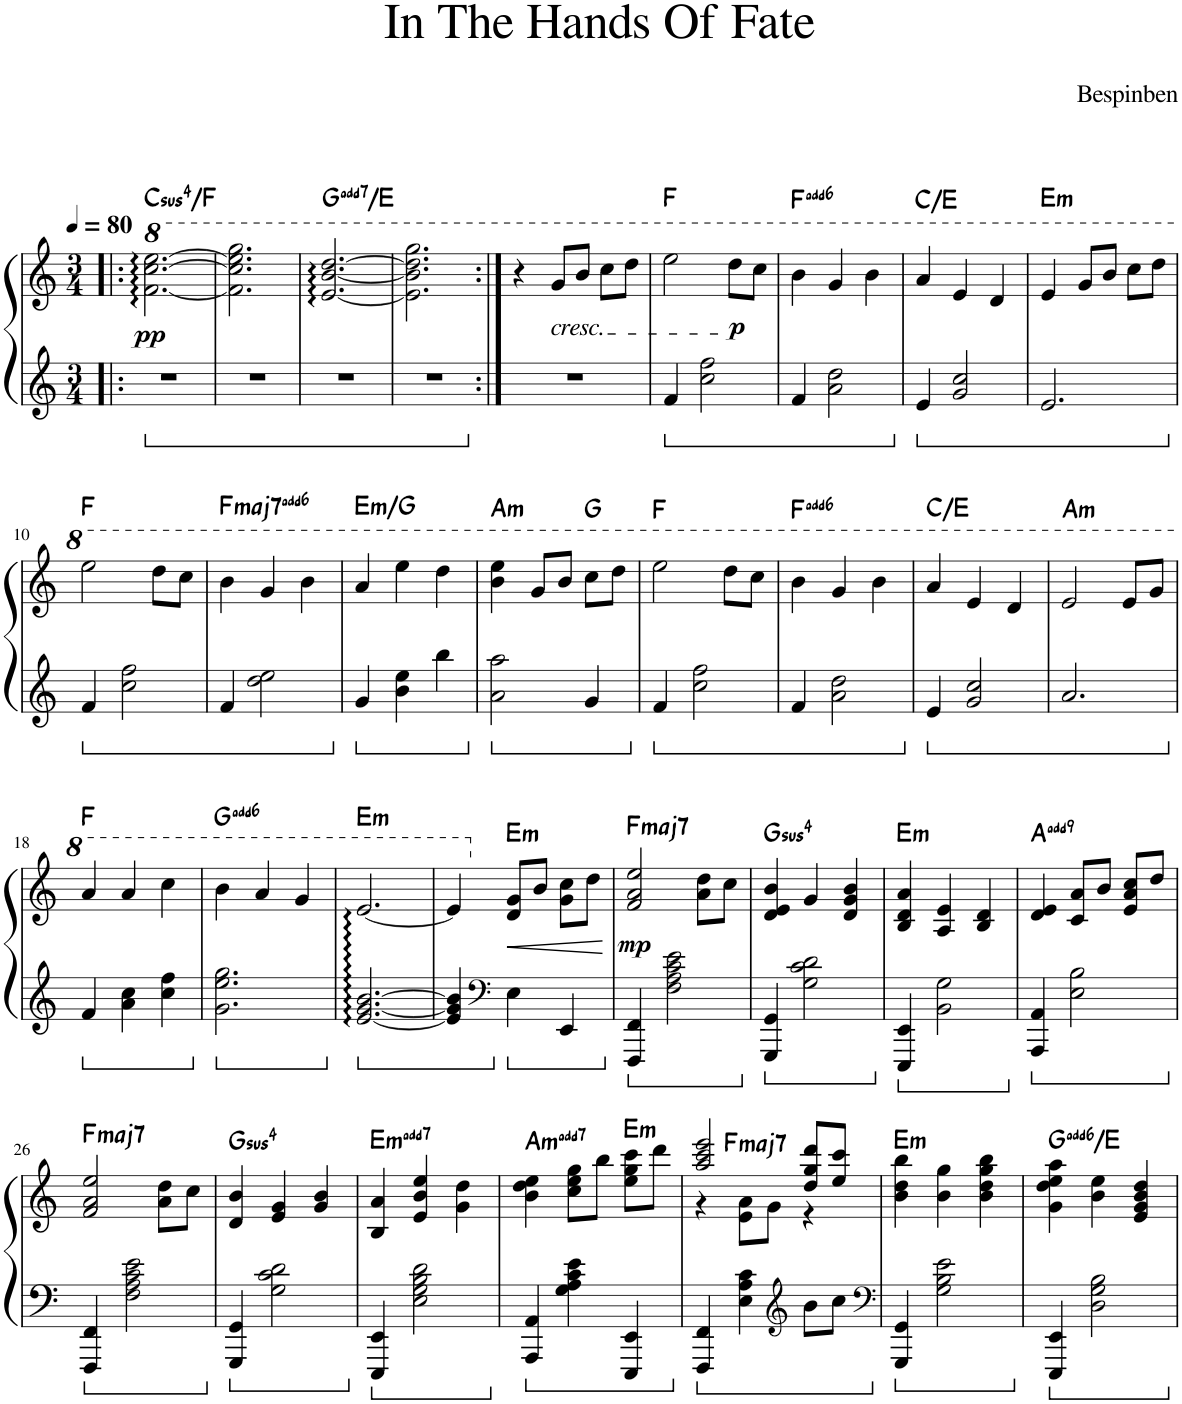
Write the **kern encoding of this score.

**kern	**kern	**dynam	**harte
*part1	*part1	*part1	*part1
*staff2	*staff1	*staff1/2	*
*I"Piano	*	*	*
*I'Pno.	*	*	*
*clefG2	*clefG2	*	*
*k[]	*k[]	*	*
*M3/4	*M3/4	*	*
*MM80	*MM80	*	*
*	*8va	*	*
=1!|:	=1!|:	=1!|:	=1!|:
!	!	!LO:DY:b	!LO:H:kt=4
2.r	[2.ff\:: [2.ccc\:: [2.eee\::	pp	C:sus4/4
=2	=2	=2	=2
2.r	2.ff\] 2.ccc\] 2.eee\] 2.ggg\	.	.
=3	=3	=3	=3
2.r	[2.ee/:: [2.bb/:: [2.ddd/::	.	G:maj7/6
=4	=4	=4	=4
2.r	2.ee\] 2.bb\] 2.ddd\] 2.ggg\	.	.
=5:|!	=5:|!	=5:|!	=5:|!
2.r	4r	.	.
!	!LO:TX:b:i:t=cresc.	!	!
.	8gg/L	.	.
.	8bb/J	.	.
.	8ccc\L	.	.
.	8ddd\J	.	.
=6	=6	=6	=6
4f/	2eee\	.	F:maj
2cc\ 2ff\	.	.	.
!	!	!LO:DY:b	!
.	8ddd\L	p	.
.	8ccc\J	.	.
=7	=7	=7	=7
4f/	4bb\	.	F:maj(6)
2a\ 2dd\	4gg/	.	.
.	4bb\	.	.
=8	=8	=8	=8
4e/	4aa/	.	C:maj/3
2g/ 2cc/	4ee/	.	.
.	4dd/	.	.
=9	=9	=9	=9
!	!	!	!LO:H:kt=m
2.e/	4ee/	.	E:min
.	8gg/L	.	.
.	8bb/J	.	.
.	8ccc\L	.	.
.	8ddd\J	.	.
!!LO:LB:g=z
=10	=10	=10	=10
4f/	2eee\	.	F:maj
2cc\ 2ff\	.	.	.
.	8ddd\L	.	.
.	8ccc\J	.	.
=11	=11	=11	=11
!	!	!	!LO:H:kt=maj7
4f/	4bb\	.	F:maj7(6)
2dd\ 2ee\	4gg/	.	.
.	4bb\	.	.
=12	=12	=12	=12
!	!	!	!LO:H:kt=m
4g/	4aa/	.	E:min/b3
4b\ 4ee\	4eee\	.	.
4bb\	4ddd\	.	.
=13	=13	=13	=13
!	!	!	!LO:H:kt=m
2a\ 2aa\	4bb\ 4eee\	.	A:min
.	8gg/L	.	.
.	8bb/J	.	.
4g/	8ccc\L	.	G:maj
.	8ddd\J	.	.
=14	=14	=14	=14
4f/	2eee\	.	F:maj
2cc\ 2ff\	.	.	.
.	8ddd\L	.	.
.	8ccc\J	.	.
=15	=15	=15	=15
4f/	4bb\	.	F:maj(6)
2a\ 2dd\	4gg/	.	.
.	4bb\	.	.
=16	=16	=16	=16
4e/	4aa/	.	C:maj/3
2g/ 2cc/	4ee/	.	.
.	4dd/	.	.
=17	=17	=17	=17
!	!	!	!LO:H:kt=m
2.a/	2ee/	.	A:min
.	8ee/L	.	.
.	8gg/J	.	.
!!LO:LB:g=z
=18	=18	=18	=18
4f/	4aa/	.	F:maj
4a\ 4cc\	4aa/	.	.
4cc\ 4ff\	4ccc\	.	.
=19	=19	=19	=19
2.g\ 2.ee\ 2.gg\	4bb\	.	G:maj(6)
.	4aa/	.	.
.	4gg/	.	.
=20	=20	=20	=20
!	!	!	!LO:H:kt=m
[2.e/:: [2.g/:: [2.b/::	[2.ee/	.	E:min
=21	=21	=21	=21
4e/] 4g/] 4b/]	4ee/]	.	.
*clefF4	*	*	*
*	*X8va	*	*
!	!	!LO:HP:b	!LO:H:kt=m
4E\	8d/ 8g/L	<	E:min
.	8b/J	.	.
4EE/	8g\ 8cc\L	.	.
.	8dd\J	.	.
.	.	[	.
=22	=22	=22	=22
!	!	!LO:DY:b	!LO:H:kt=maj7
4FFF/ 4FF/	2f/ 2a/ 2ee/	mp	F:maj7
2F\ 2A\ 2c\ 2e\	.	.	.
.	8a\ 8dd\L	.	.
.	8cc\J	.	.
=23	=23	=23	=23
!	!	!	!LO:H:kt=4
4GGG/ 4GG/	4d/ 4e/ 4b/	.	G:sus4
2G\ 2c\ 2d\	4g/	.	.
.	4d/ 4g/ 4b/	.	.
=24	=24	=24	=24
!	!	!	!LO:H:kt=m
4EEE/ 4EE/	4B/ 4d/ 4a/	.	E:min
2BB\ 2G\	4A/ 4e/	.	.
.	4B/ 4d/	.	.
=25	=25	=25	=25
4AAA/ 4AA/	4d/ 4e/	.	A:maj(9)
2E\ 2B\	8cn/ 8a/L	.	.
.	8b/J	.	.
.	8e/ 8a/ 8cc/L	.	.
.	8dd/J	.	.
!!LO:LB:g=z
=26	=26	=26	=26
!	!	!	!LO:H:kt=maj7
4FFF/ 4FF/	2f/ 2a/ 2ee/	.	F:maj7
2F\ 2A\ 2c\ 2e\	.	.	.
.	8a\ 8dd\L	.	.
.	8cc\J	.	.
=27	=27	=27	=27
!	!	!	!LO:H:kt=4
4GGG/ 4GG/	4d/ 4b/	.	G:sus4
2G\ 2c\ 2d\	4e/ 4g/	.	.
.	4g/ 4b/	.	.
=28	=28	=28	=28
!	!	!	!LO:H:kt=m
4EEE/ 4EE/	4B/ 4a/	.	E:minmaj7
2E\ 2G\ 2B\ 2d\	4e/ 4b/ 4ee/	.	.
.	4g\ 4ddn\	.	.
=29	=29	=29	=29
!	!	!	!LO:H:kt=m
4AAA/ 4AA/	4b\ 4dd\ 4ee\	.	A:minmaj7
4G\ 4A\ 4c\ 4e\	8cc\ 8ee\ 8ggn\L	.	.
.	8bb\J	.	.
!	!	!	!LO:H:kt=m
4EEE/ 4EE/	8ee\ 8gg\ 8ccc\L	.	E:min
.	8ddd\J	.	.
=30	=30	=30	=30
*	*^	*	*
!	!	!	!	!LO:H:kt=maj7
4FFF/ 4FF/	2aa/ 2ccc/ 2eee/	4r	.	F:maj7
4E\ 4A\ 4c\	.	8e\ 8a\L	.	.
.	.	8g\J	.	.
*clefG2	*	*	*	*
8b\L	8dd/ 8gg/ 8ddd/L	4r	.	.
8cc\J	8ee/ 8ccc/J	.	.	.
*	*v	*v	*	*
=31	=31	=31	=31
*clefF4	*	*	*
!	!	!	!LO:H:kt=m
4GGG/ 4GG/	4b\ 4dd\ 4bb\	.	E:min
2G\ 2B\ 2e\	4b\ 4gg\	.	.
.	4b\ 4dd\ 4gg\ 4bb\	.	.
=32	=32	=32	=32
4EEE/ 4EE/	4g\ 4dd\ 4ee\ 4aa\	.	G:maj(6)/6
2D\ 2G\ 2B\	4b\ 4ee\	.	.
.	4e/ 4g/ 4b/ 4dd/	.	.
=	=	=	=
*-	*-	*-	*-
